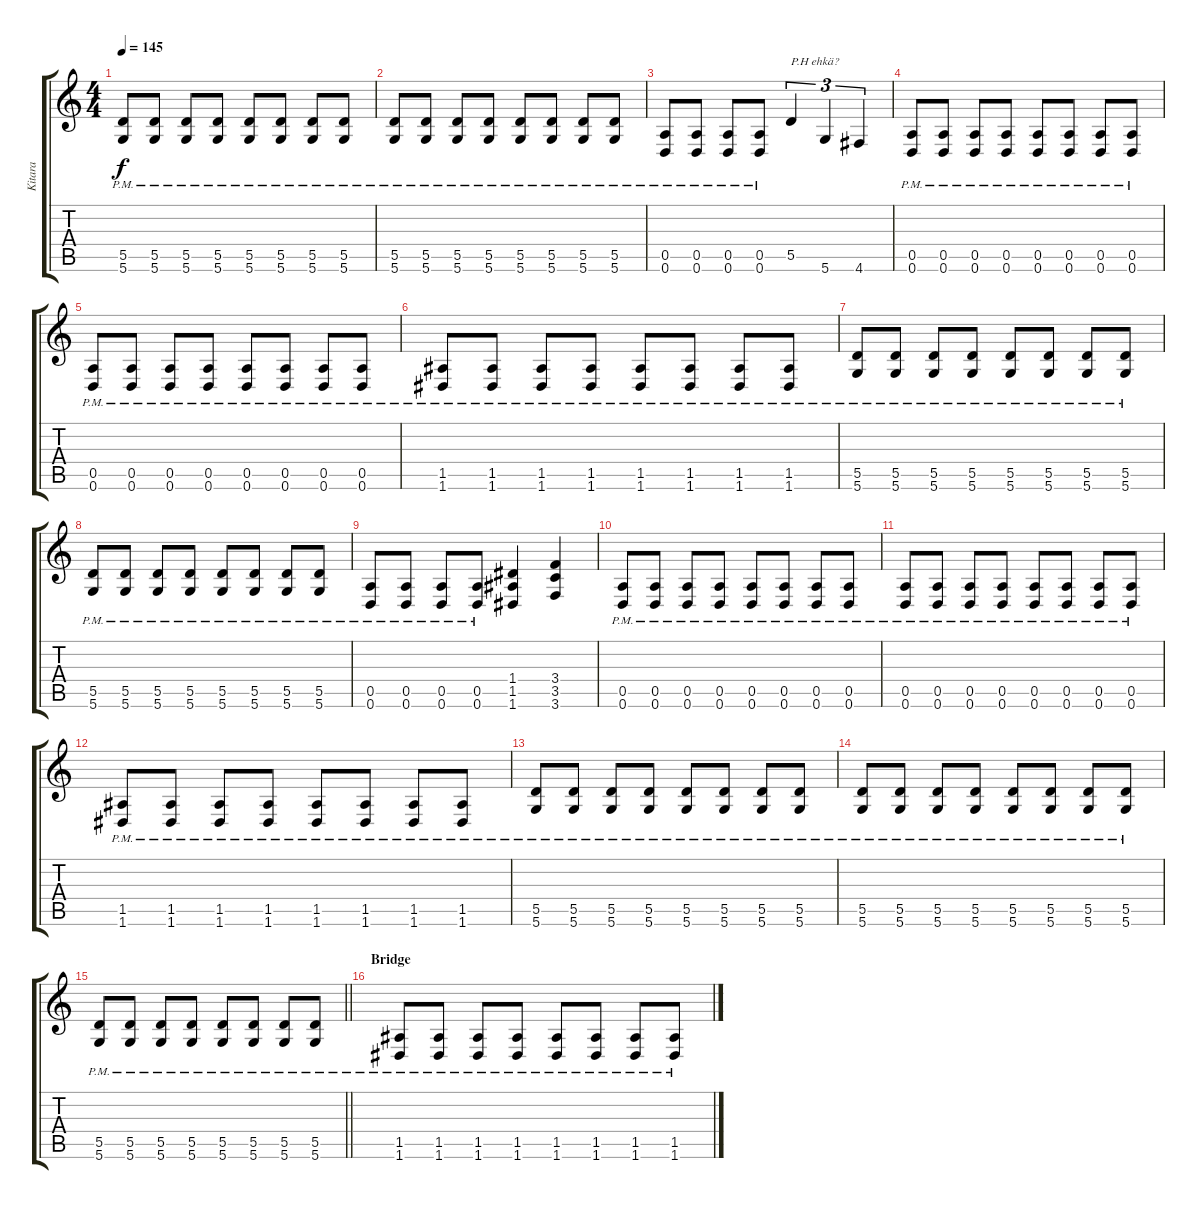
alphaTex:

\track ("Kitara" "Kitara") {instrument distortionguitar}
\staff {score tabs}
\tuning (E4 B3 G3 D3 A2 D2) {hide}
\ts (4 4)
\tempo 145
\clef g2
\ks c
(5.5{pm} 5.6{pm}).8{dy f} (5.5{pm} 5.6{pm}).8 (5.5{pm} 5.6{pm}).8 (5.5{pm} 5.6{pm}).8 (5.5{pm} 5.6{pm}).8 (5.5{pm} 5.6{pm}).8 (5.5{pm} 5.6{pm}).8 (5.5{pm} 5.6{pm}).8 |
(5.5{pm} 5.6{pm}).8 (5.5{pm} 5.6{pm}).8 (5.5{pm} 5.6{pm}).8 (5.5{pm} 5.6{pm}).8 (5.5{pm} 5.6{pm}).8 (5.5{pm} 5.6{pm}).8 (5.5{pm} 5.6{pm}).8 (5.5{pm} 5.6{pm}).8 |
(0.5{pm} 0.6{pm}).8 (0.5{pm} 0.6{pm}).8 (0.5{pm} 0.6{pm}).8 (0.5{pm} 0.6{pm}).8 5.5.4{tu (3 2) txt "P.H ehkä?"} 5.6.4{tu (3 2)} 4.6.4{tu (3 2)} |
(0.5{pm} 0.6{pm}).8 (0.5{pm} 0.6{pm}).8 (0.5{pm} 0.6{pm}).8 (0.5{pm} 0.6{pm}).8 (0.5{pm} 0.6{pm}).8 (0.5{pm} 0.6{pm}).8 (0.5{pm} 0.6{pm}).8 (0.5{pm} 0.6{pm}).8 |
(0.5{pm} 0.6{pm}).8 (0.5{pm} 0.6{pm}).8 (0.5{pm} 0.6{pm}).8 (0.5{pm} 0.6{pm}).8 (0.5{pm} 0.6{pm}).8 (0.5{pm} 0.6{pm}).8 (0.5{pm} 0.6{pm}).8 (0.5{pm} 0.6{pm}).8 |
(1.5{pm} 1.6{pm}).8 (1.5{pm} 1.6{pm}).8 (1.5{pm} 1.6{pm}).8 (1.5{pm} 1.6{pm}).8 (1.5{pm} 1.6{pm}).8 (1.5{pm} 1.6{pm}).8 (1.5{pm} 1.6{pm}).8 (1.5{pm} 1.6{pm}).8 |
(5.5{pm} 5.6{pm}).8 (5.5{pm} 5.6{pm}).8 (5.5{pm} 5.6{pm}).8 (5.5{pm} 5.6{pm}).8 (5.5{pm} 5.6{pm}).8 (5.5{pm} 5.6{pm}).8 (5.5{pm} 5.6{pm}).8 (5.5{pm} 5.6{pm}).8 |
(5.5{pm} 5.6{pm}).8 (5.5{pm} 5.6{pm}).8 (5.5{pm} 5.6{pm}).8 (5.5{pm} 5.6{pm}).8 (5.5{pm} 5.6{pm}).8 (5.5{pm} 5.6{pm}).8 (5.5{pm} 5.6{pm}).8 (5.5{pm} 5.6{pm}).8 |
(0.5{pm} 0.6{pm}).8 (0.5{pm} 0.6{pm}).8 (0.5{pm} 0.6{pm}).8 (0.5{pm} 0.6{pm}).8 (1.4 1.5 1.6).4 (3.4 3.5 3.6).4 |
(0.5{pm} 0.6{pm}).8 (0.5{pm} 0.6{pm}).8 (0.5{pm} 0.6{pm}).8 (0.5{pm} 0.6{pm}).8 (0.5{pm} 0.6{pm}).8 (0.5{pm} 0.6{pm}).8 (0.5{pm} 0.6{pm}).8 (0.5{pm} 0.6{pm}).8 |
(0.5{pm} 0.6{pm}).8 (0.5{pm} 0.6{pm}).8 (0.5{pm} 0.6{pm}).8 (0.5{pm} 0.6{pm}).8 (0.5{pm} 0.6{pm}).8 (0.5{pm} 0.6{pm}).8 (0.5{pm} 0.6{pm}).8 (0.5{pm} 0.6{pm}).8 |
(1.5{pm} 1.6{pm}).8 (1.5{pm} 1.6{pm}).8 (1.5{pm} 1.6{pm}).8 (1.5{pm} 1.6{pm}).8 (1.5{pm} 1.6{pm}).8 (1.5{pm} 1.6{pm}).8 (1.5{pm} 1.6{pm}).8 (1.5{pm} 1.6{pm}).8 |
(5.5{pm} 5.6{pm}).8 (5.5{pm} 5.6{pm}).8 (5.5{pm} 5.6{pm}).8 (5.5{pm} 5.6{pm}).8 (5.5{pm} 5.6{pm}).8 (5.5{pm} 5.6{pm}).8 (5.5{pm} 5.6{pm}).8 (5.5{pm} 5.6{pm}).8 |
(5.5{pm} 5.6{pm}).8 (5.5{pm} 5.6{pm}).8 (5.5{pm} 5.6{pm}).8 (5.5{pm} 5.6{pm}).8 (5.5{pm} 5.6{pm}).8 (5.5{pm} 5.6{pm}).8 (5.5{pm} 5.6{pm}).8 (5.5{pm} 5.6{pm}).8 |
\barLineRight lightlight
(5.5{pm} 5.6{pm}).8 (5.5{pm} 5.6{pm}).8 (5.5{pm} 5.6{pm}).8 (5.5{pm} 5.6{pm}).8 (5.5{pm} 5.6{pm}).8 (5.5{pm} 5.6{pm}).8 (5.5{pm} 5.6{pm}).8 (5.5{pm} 5.6{pm}).8 |
\section ("" "Bridge")
(1.5{pm} 1.6{pm}).8 (1.5{pm} 1.6{pm}).8 (1.5{pm} 1.6{pm}).8 (1.5{pm} 1.6{pm}).8 (1.5{pm} 1.6{pm}).8 (1.5{pm} 1.6{pm}).8 (1.5{pm} 1.6{pm}).8 (1.5{pm} 1.6{pm}).8
